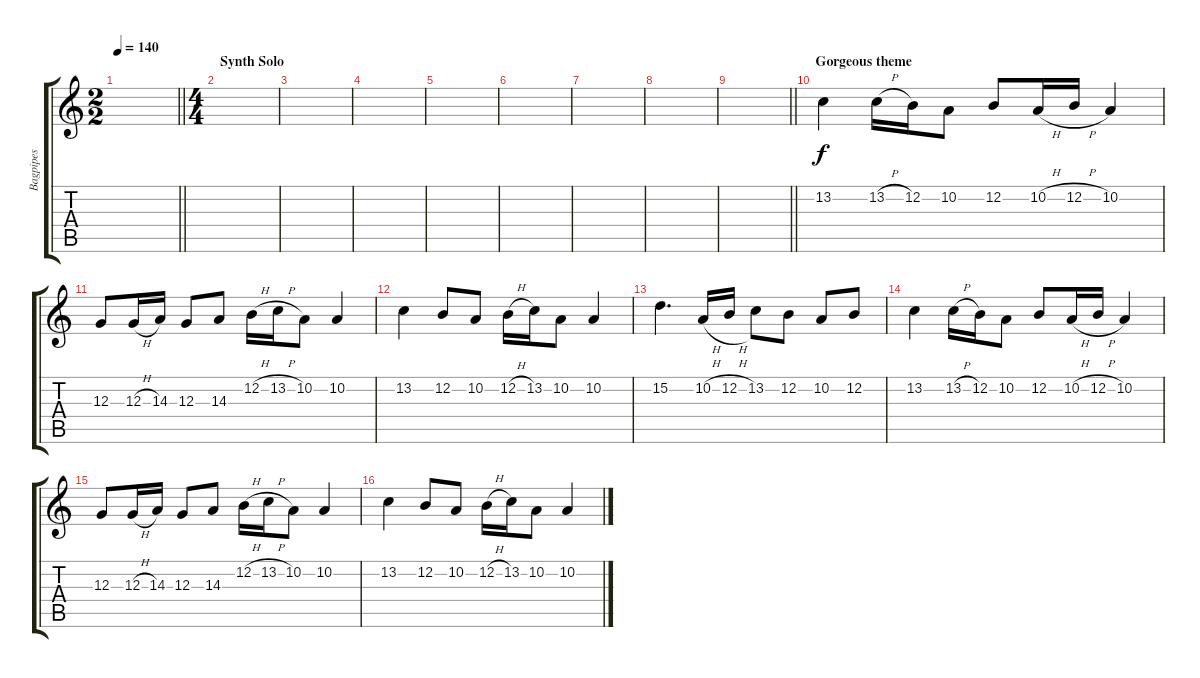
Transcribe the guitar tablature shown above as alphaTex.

\track ("Bagpipes" "Bagpipes") {instrument bagpipe}
\staff {score tabs}
\tuning (E4 B3 G3 D3 A2 E2) {hide}
\ts (2 2)
\tempo 140
\clef g2
\barLineRight lightlight
\ks c
|
\ts (4 4)
\section ("" "Synth Solo")
|
|
|
|
|
|
|
\barLineRight lightlight
|
\section ("" "Gorgeous theme")
13.2.4 13.2{h}.16 12.2.16 10.2.8 12.2.8 10.2{h}.16 12.2{h}.16 10.2.4 |
12.3.8 12.3{h}.16 14.3.16 12.3.8 14.3.8 12.2{h}.16 13.2{h}.16 10.2.8 10.2.4 |
13.2.4 12.2.8 10.2.8 12.2{h}.16 13.2.16 10.2.8 10.2.4 |
15.2.4{d} 10.2{h}.16 12.2{h}.16 13.2.8 12.2.8 10.2.8 12.2.8 |
13.2.4 13.2{h}.16 12.2.16 10.2.8 12.2.8 10.2{h}.16 12.2{h}.16 10.2.4 |
12.3.8 12.3{h}.16 14.3.16 12.3.8 14.3.8 12.2{h}.16 13.2{h}.16 10.2.8 10.2.4 |
13.2.4 12.2.8 10.2.8 12.2{h}.16 13.2.16 10.2.8 10.2.4
